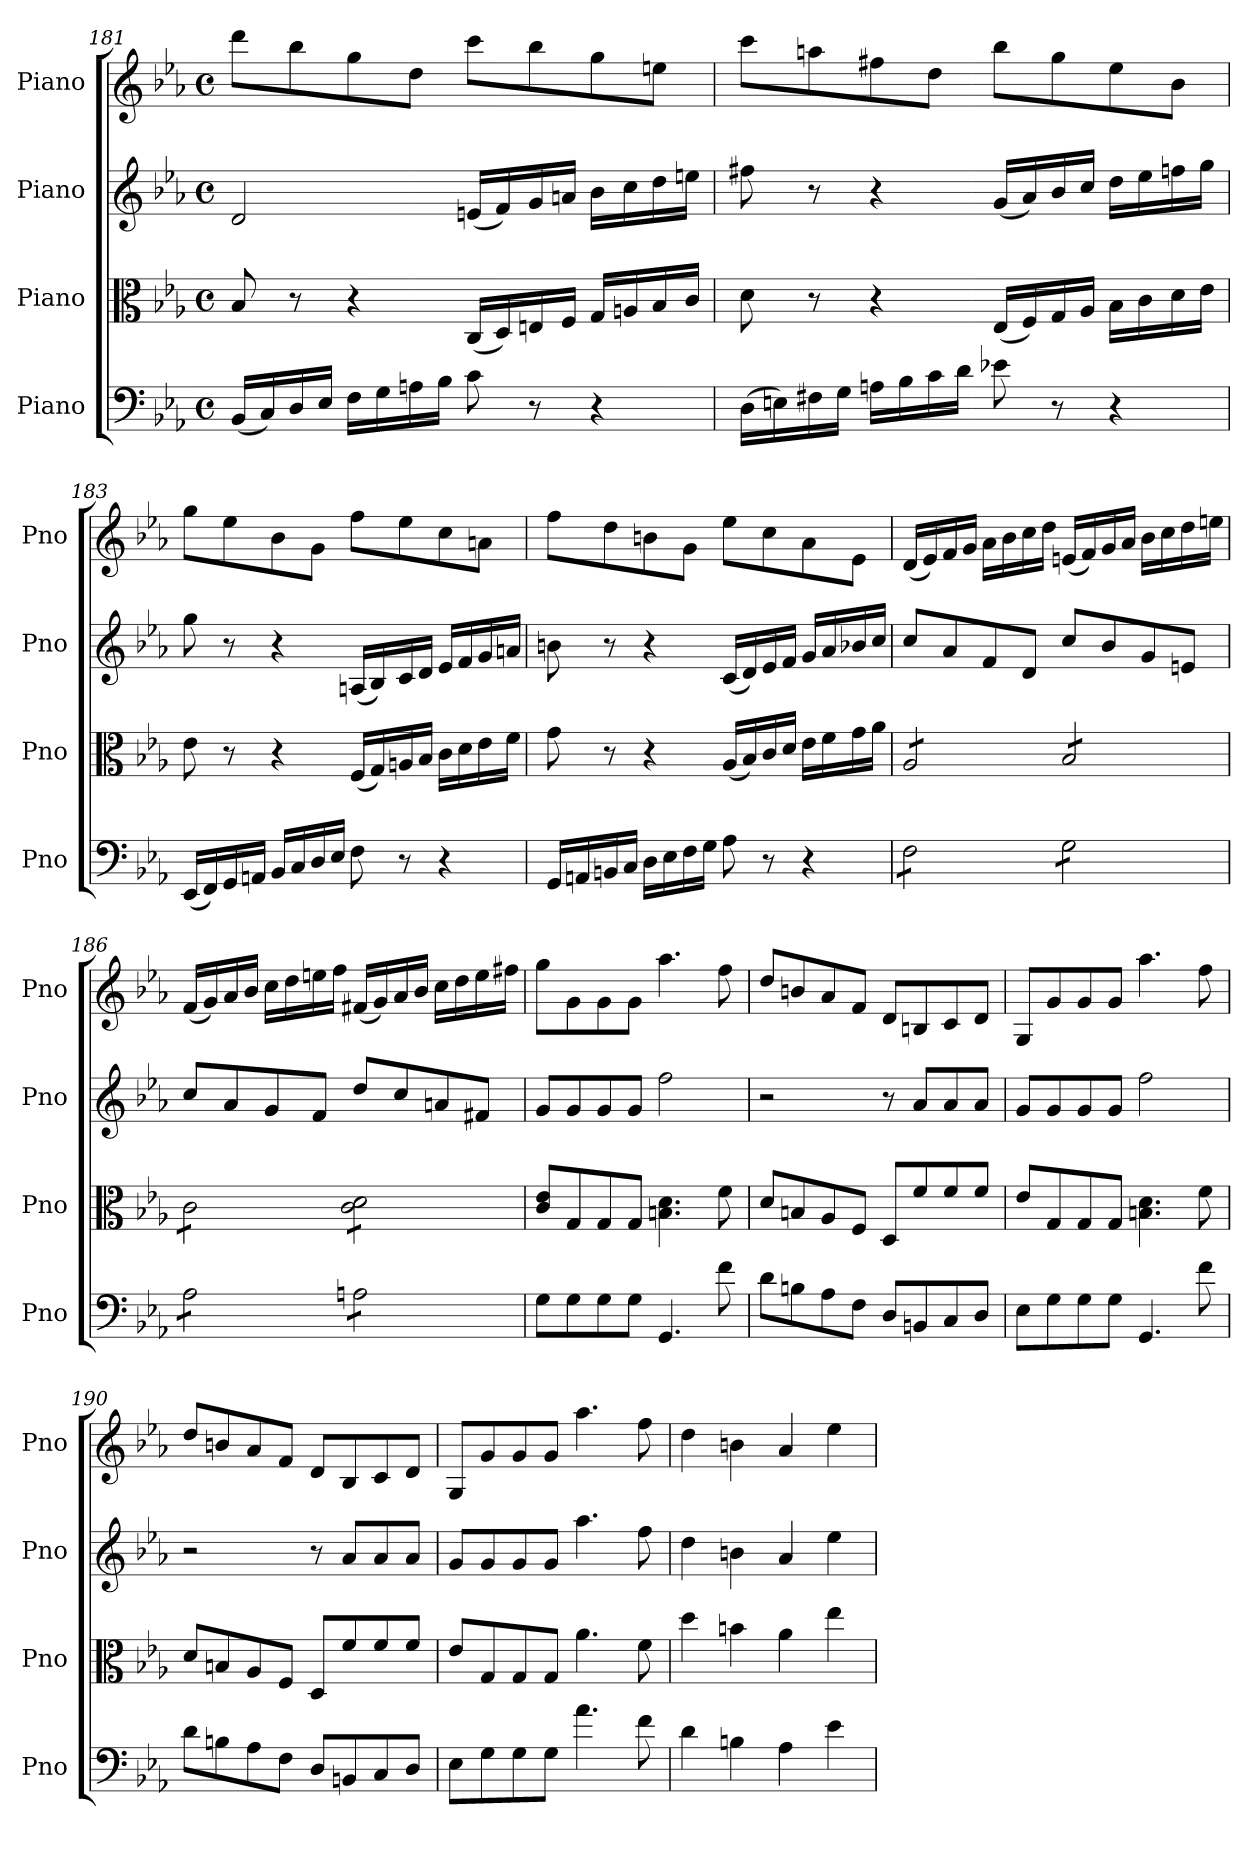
**kern	**kern	**kern	**kern
*part4	*part3	*part2	*part1
*staff4	*staff3	*staff2	*staff1
*I"Piano	*I"Piano	*I"Piano	*I"Piano
*I'Pno	*I'Pno	*I'Pno	*I'Pno
!!LO:LB:g=z
*clefF4	*clefC3	*clefG2	*clefG2
*k[b-e-a-]	*k[b-e-a-]	*k[b-e-a-]	*k[b-e-a-]
*M4/4	*M4/4	*M4/4	*M4/4
*met(c)	*met(c)	*met(c)	*met(c)
=181	=181	=181	=181
(16BB-/LL	8B-/	2d/	8ddd\L
16C/)	.	.	.
16D/	8r	.	8bb-\
16E-/JJ	.	.	.
16F\LL	4r	.	8gg\
16G\	.	.	.
16An\	.	.	8dd\J
16B-\JJ	.	.	.
8c\	(16C/LL	(16en/LL	8ccc\L
.	16D/)	16f/)	.
8r	16En/	16g/	8bb-\
.	16F/JJ	16an/JJ	.
4r	16G/LL	16b-\LL	8gg\
.	16An/	16cc\	.
.	16B-/	16dd\	8een\J
.	16c/JJ	16een\JJ	.
=182	=182	=182	=182
(16D\LL	8d\	8ff#X\	8ccc\L
16En\)	.	.	.
16F#X\	8r	8r	8aan\
16G\JJ	.	.	.
16An\LL	4r	4r	8ff#X\
16B-\	.	.	.
16c\	.	.	8dd\J
16d\JJ	.	.	.
8e-X\	(16E-/LL	(16g/LL	8bb-\L
.	16F/)	16a-/)	.
8r	16G/	16b-/	8gg\
.	16A-/JJ	16cc/JJ	.
4r	16B-\LL	16dd\LL	8ee-\
.	16c\	16ee-\	.
.	16d\	16ffn\	8b-\J
.	16e-\JJ	16gg\JJ	.
=183	=183	=183	=183
(16EE-/LL	8e-\	8gg\	8gg\L
16FF/)	.	.	.
16GG/	8r	8r	8ee-\
16AAn/JJ	.	.	.
16BB-/LL	4r	4r	8b-\
16C/	.	.	.
16D/	.	.	8g\J
16E-/JJ	.	.	.
8F\	(16F/LL	(16An/LL	8ff\L
.	16G/)	16B-/)	.
8r	16An/	16c/	8ee-\
.	16B-/JJ	16d/JJ	.
4r	16c\LL	16e-/LL	8cc\
.	16d\	16f/	.
.	16e-\	16g/	8an\J
.	16f\JJ	16an/JJ	.
!!LO:LB:g=z
=184	=184	=184	=184
16GG/LL	8g\	8bn\	8ff\L
16AAn/	.	.	.
16BBn/	8r	8r	8dd\
16C/JJ	.	.	.
16D\LL	4r	4r	8bn\
16E-\	.	.	.
16F\	.	.	8g\J
16G\JJ	.	.	.
8A-\	(16A-/LL	(16c/LL	8ee-\L
.	16B-/)	16d/)	.
8r	16c/	16e-/	8cc\
.	16d/JJ	16f/JJ	.
4r	16e-\LL	16g/LL	8a-\
.	16f\	16a-/	.
.	16g\	16b-X/	8e-\J
.	16a-\JJ	16cc/JJ	.
=185	=185	=185	=185
*tremolo	*	*	*
*	*tremolo	*	*
8F\L	8A-/L	8cc/L	(16d/LL
.	.	.	16e-/)
8F\	8A-/	8a-/	16f/
.	.	.	16g/JJ
8F\	8A-/	8f/	16a-\LL
.	.	.	16b-\
8F\J	8A-/J	8d/J	16cc\
.	.	.	16dd\JJ
8G\L	8B-/L	8cc/L	(16en/LL
.	.	.	16f/)
8G\	8B-/	8b-/	16g/
.	.	.	16a-/JJ
8G\	8B-/	8g/	16b-\LL
.	.	.	16cc\
8G\J	8B-/J	8en/J	16dd\
.	.	.	16een\JJ
=186	=186	=186	=186
8A-\L	8c\L	8cc/L	(16f/LL
.	.	.	16g/)
8A-\	8c\	8a-/	16a-/
.	.	.	16b-/JJ
8A-\	8c\	8g/	16cc\LL
.	.	.	16dd\
8A-\J	8c\J	8f/J	16een\
.	.	.	16ff\JJ
8An\L	8c\ 8d\L	8dd/L	(16f#X/LL
.	.	.	16g/)
8An\	8c\ 8d\	8cc/	16a-/
.	.	.	16b-/JJ
8An\	8c\ 8d\	8an/	16cc\LL
.	.	.	16dd\
8An\J	8c\ 8d\J	8f#X/J	16ee\
*	*Xtremolo	*	*
*Xtremolo	*	*	*
.	.	.	16ff#X\JJ
=187	=187	=187	=187
8G\L	8c/ 8e-/L	8g/L	8gg\L
8G\	8G/	8g/	8g\
8G\	8G/	8g/	8g\
8G\J	8G/J	8g/J	8g\J
4.GG/	4.Bn\ 4.d\	2ff\	4.aa-\
8f\	8f\	.	8ff\
!!LO:LB:g=z
=188	=188	=188	=188
8d\L	8d/L	2r	8dd/L
8Bn\	8Bn/	.	8bn/
8A-\	8A-/	.	8a-/
8F\J	8F/J	.	8f/J
8D/L	8D/L	8r	8d/L
8BBn/	8f/	8a-/L	8Bn/
8C/	8f/	8a-/	8c/
8D/J	8f/J	8a-/J	8d/J
=189	=189	=189	=189
8E-\L	8e-/L	8g/L	8G/L
8G\	8G/	8g/	8g/
8G\	8G/	8g/	8g/
8G\J	8G/J	8g/J	8g/J
4.GG/	4.Bn\ 4.d\	2ff\	4.aa-\
8f\	8f\	.	8ff\
=190	=190	=190	=190
8d\L	8d/L	2r	8dd/L
8Bn\	8Bn/	.	8bn/
8A-\	8A-/	.	8a-/
8F\J	8F/J	.	8f/J
8D/L	8D/L	8r	8d/L
8BBn/	8f/	8a-/L	8B-/
8C/	8f/	8a-/	8c/
8D/J	8f/J	8a-/J	8d/J
=191	=191	=191	=191
8E-\L	8e-/L	8g/L	8G/L
8G\	8G/	8g/	8g/
8G\	8G/	8g/	8g/
8G\J	8G/J	8g/J	8g/J
4.a-\	4.a-\	4.aa-\	4.aa-\
8f\	8f\	8ff\	8ff\
=192	=192	=192	=192
4d\	4dd\	4dd\	4dd\
4Bn\	4bn\	4bn\	4bn\
4A-\	4a-\	4a-/	4a-/
4e-\	4ee-\	4ee-\	4ee-\
=	=	=	=
*-	*-	*-	*-
